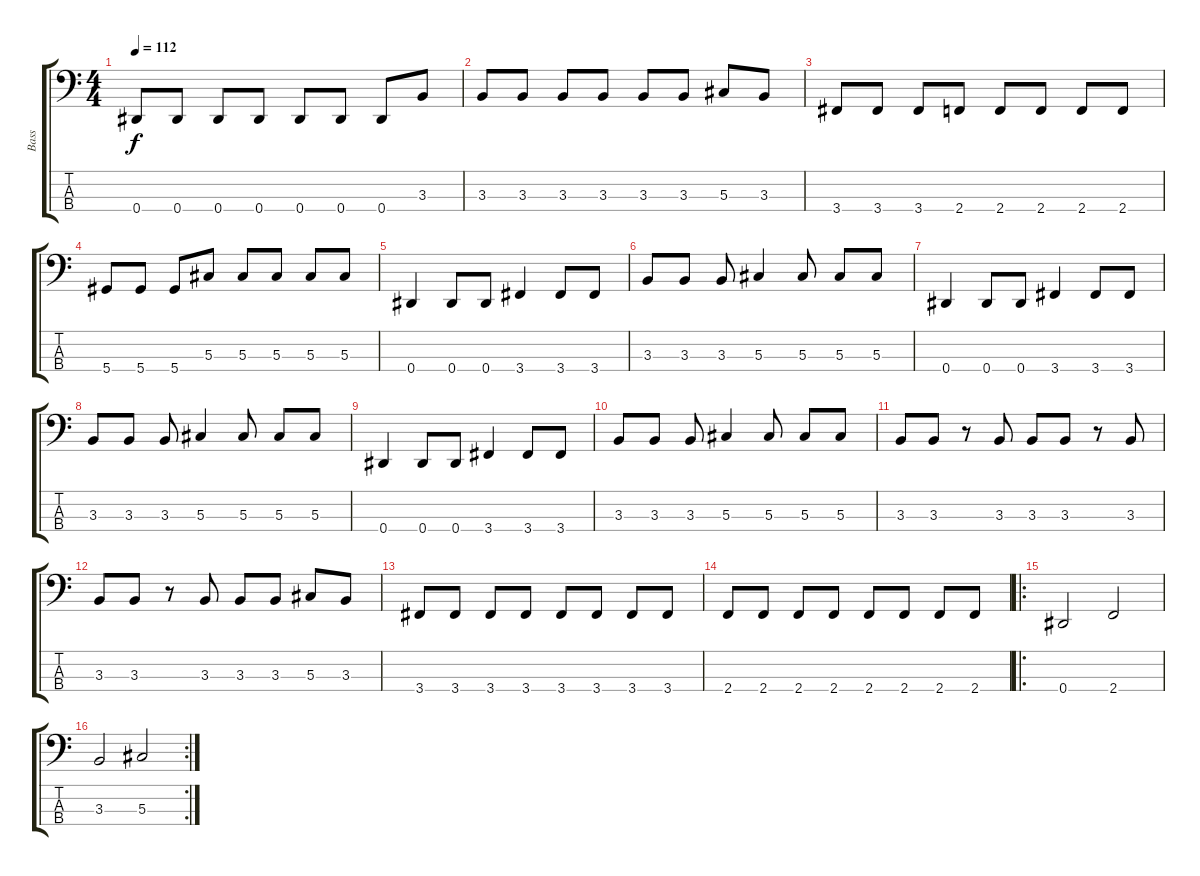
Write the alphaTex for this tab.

\track ("Bass" "Bass") {instrument electricbassfinger}
\staff {score tabs}
\tuning (Gb2 Db2 Ab1 Eb1) {hide}
\ts (4 4)
\tempo 112
\clef f4
\ks c
0.4.8{dy f} 0.4.8 0.4.8 0.4.8 0.4.8 0.4.8 0.4.8 3.3.8 |
3.3.8 3.3.8 3.3.8 3.3.8 3.3.8 3.3.8 5.3.8 3.3.8 |
3.4.8 3.4.8 3.4.8 2.4.8 2.4.8 2.4.8 2.4.8 2.4.8 |
5.4.8 5.4.8 5.4.8 5.3.8 5.3.8 5.3.8 5.3.8 5.3.8 |
0.4.4 0.4.8 0.4.8 3.4.4 3.4.8 3.4.8 |
3.3.8 3.3.8 3.3.8 5.3.4 5.3.8 5.3.8 5.3.8 |
0.4.4 0.4.8 0.4.8 3.4.4 3.4.8 3.4.8 |
3.3.8 3.3.8 3.3.8 5.3.4 5.3.8 5.3.8 5.3.8 |
0.4.4 0.4.8 0.4.8 3.4.4 3.4.8 3.4.8 |
3.3.8 3.3.8 3.3.8 5.3.4 5.3.8 5.3.8 5.3.8 |
3.3.8 3.3.8 r.8 3.3.8 3.3.8 3.3.8 r.8 3.3.8 |
3.3.8 3.3.8 r.8 3.3.8 3.3.8 3.3.8 5.3.8 3.3.8 |
3.4.8 3.4.8 3.4.8 3.4.8 3.4.8 3.4.8 3.4.8 3.4.8 |
2.4.8 2.4.8 2.4.8 2.4.8 2.4.8 2.4.8 2.4.8 2.4.8 |
\ro
0.4.2 2.4.2 |
\rc 2
3.3.2 5.3.2
